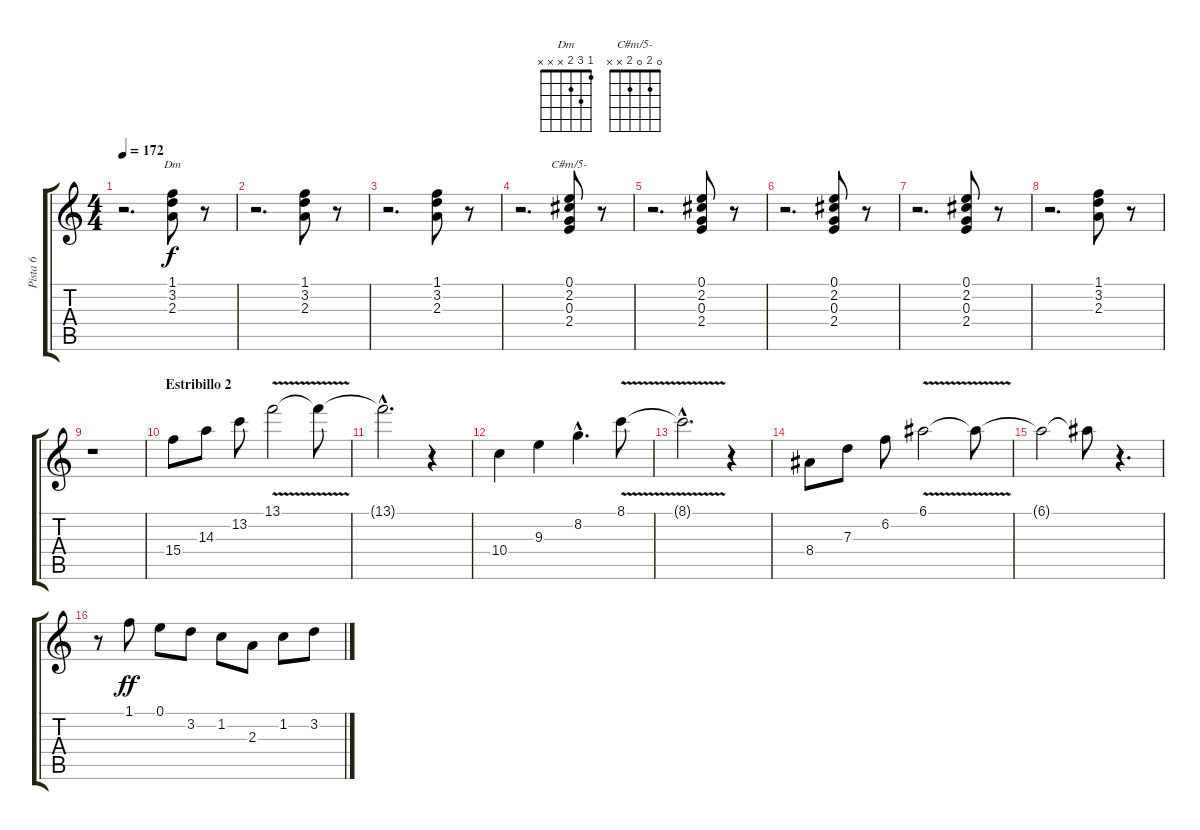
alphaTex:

\track ("Pista 6" "Pista 6") {instrument acousticguitarsteel}
\staff {score tabs}
\tuning (E4 B3 G3 D3 A2 E2) {hide}
\chord ("Dm" 1 3 2 x x x)
\chord ("C#m/5-" 0 2 0 2 x x)
\ts (4 4)
\tempo 172
\clef g2
\ks c
r.2{d dy f} (1.1 3.2 2.3).8{ch "Dm"} r.8 |
r.2{d} (1.1 3.2 2.3).8 r.8 |
r.2{d} (1.1 3.2 2.3).8 r.8 |
r.2{d} (0.1 2.2 0.3 2.4).8{ch "C#m/5-"} r.8 |
r.2{d} (0.1 2.2 0.3 2.4).8 r.8 |
r.2{d} (0.1 2.2 0.3 2.4).8 r.8 |
r.2{d} (0.1 2.2 0.3 2.4).8 r.8 |
r.2{d} (1.1 3.2 2.3).8 r.8 |
r.1 |
\section ("" "Estribillo 2")
15.4.8 14.3.8 13.2.8 13.1{v}.2 13.1{t}.8 |
13.1{hac t}.2{d} r.4 |
10.4.4 9.3.4 8.2{hac}.4{d} 8.1{v}.8 |
8.1{hac t}.2{d} r.4 |
8.4.8 7.3.8 6.2.8 6.1{v}.2 6.1{t}.8 |
6.1{t}.2 6.1{t}.8 r.4{d} |
r.8 1.1.8{dy ff} 0.1.8 3.2.8 1.2.8 2.3.8 1.2.8 3.2.8
